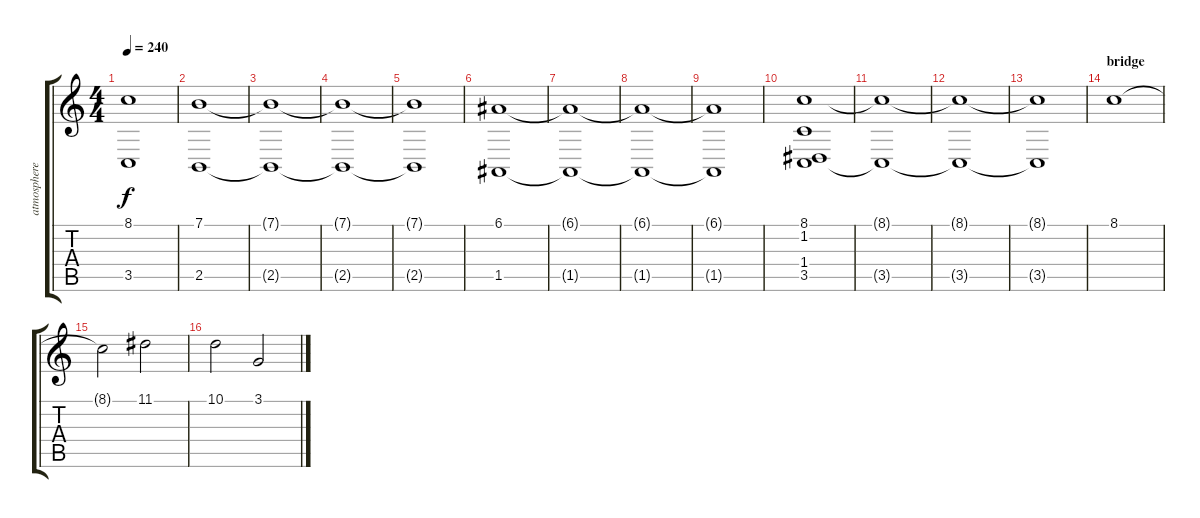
\track ("atmosphere(alex stariopoli)" "atmosphere") {instrument stringensemble2}
\staff {score tabs}
\tuning (E4 B3 G3 D3 A2 E2) {hide}
\ts (4 4)
\tempo 240
\clef g2
\ks c
(8.1{t} 3.5{t}).1{dy f} |
(7.1 2.5).1 |
(7.1{t} 2.5{t}).1 |
(7.1{t} 2.5{t}).1 |
(7.1{t} 2.5{t}).1 |
(6.1 1.5).1 |
(6.1{t} 1.5{t}).1 |
(6.1{t} 1.5{t}).1 |
(6.1{t} 1.5{t}).1 |
(8.1 1.2 1.4 3.5).1 |
(8.1{t} 3.5{t}).1 |
(8.1{t} 3.5{t}).1 |
(8.1{t} 3.5{t}).1 |
\section ("" "bridge")
8.1.1 |
8.1{t}.2 11.1.2 |
10.1.2 3.1.2
